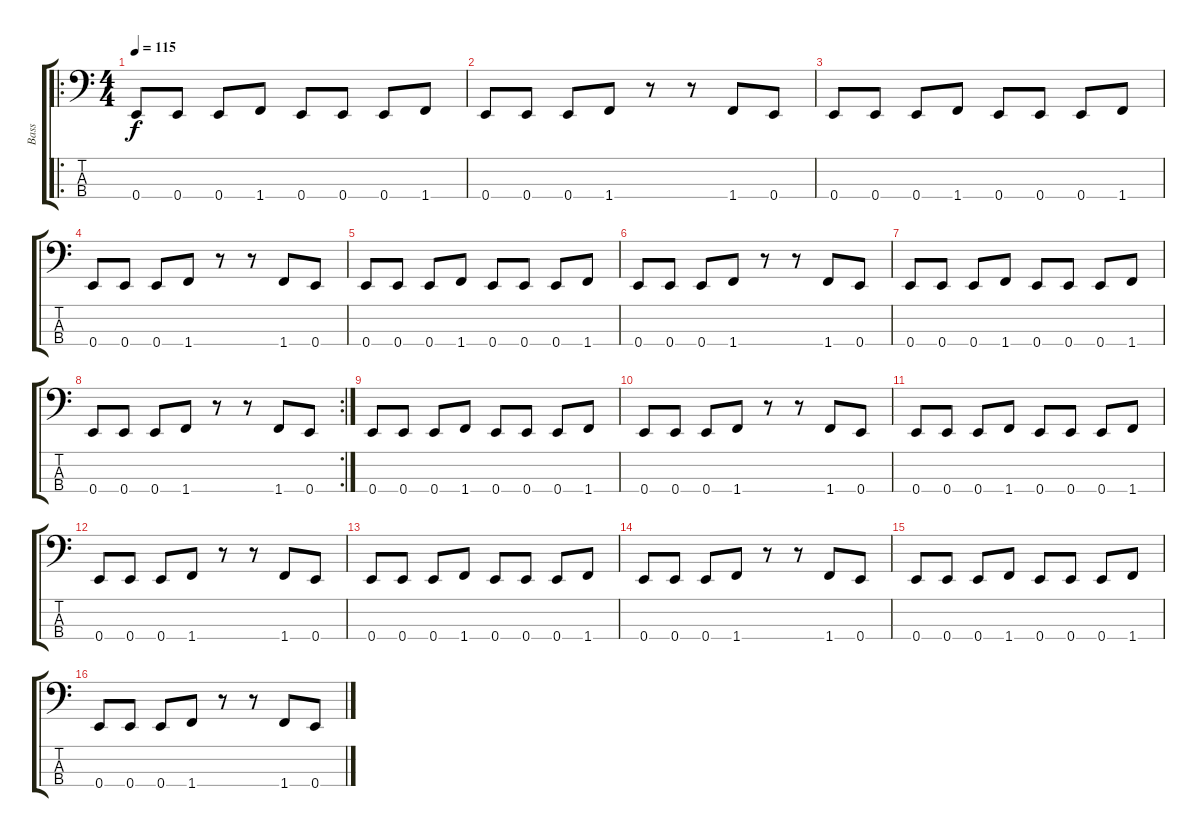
\track ("Bass" "Bass") {instrument electricbassfinger}
\staff {score tabs}
\tuning (G2 D2 A1 E1) {hide}
\ro
\ts (4 4)
\tempo 115
\clef f4
\ks c
0.4.8{dy f} 0.4.8 0.4.8 1.4.8 0.4.8 0.4.8 0.4.8 1.4.8 |
0.4.8 0.4.8 0.4.8 1.4.8 r.8 r.8 1.4.8 0.4.8 |
0.4.8 0.4.8 0.4.8 1.4.8 0.4.8 0.4.8 0.4.8 1.4.8 |
0.4.8 0.4.8 0.4.8 1.4.8 r.8 r.8 1.4.8 0.4.8 |
0.4.8 0.4.8 0.4.8 1.4.8 0.4.8 0.4.8 0.4.8 1.4.8 |
0.4.8 0.4.8 0.4.8 1.4.8 r.8 r.8 1.4.8 0.4.8 |
0.4.8 0.4.8 0.4.8 1.4.8 0.4.8 0.4.8 0.4.8 1.4.8 |
\rc 2
0.4.8 0.4.8 0.4.8 1.4.8 r.8 r.8 1.4.8 0.4.8 |
0.4.8 0.4.8 0.4.8 1.4.8 0.4.8 0.4.8 0.4.8 1.4.8 |
0.4.8 0.4.8 0.4.8 1.4.8 r.8 r.8 1.4.8 0.4.8 |
0.4.8 0.4.8 0.4.8 1.4.8 0.4.8 0.4.8 0.4.8 1.4.8 |
0.4.8 0.4.8 0.4.8 1.4.8 r.8 r.8 1.4.8 0.4.8 |
0.4.8 0.4.8 0.4.8 1.4.8 0.4.8 0.4.8 0.4.8 1.4.8 |
0.4.8 0.4.8 0.4.8 1.4.8 r.8 r.8 1.4.8 0.4.8 |
0.4.8 0.4.8 0.4.8 1.4.8 0.4.8 0.4.8 0.4.8 1.4.8 |
0.4.8 0.4.8 0.4.8 1.4.8 r.8 r.8 1.4.8 0.4.8
